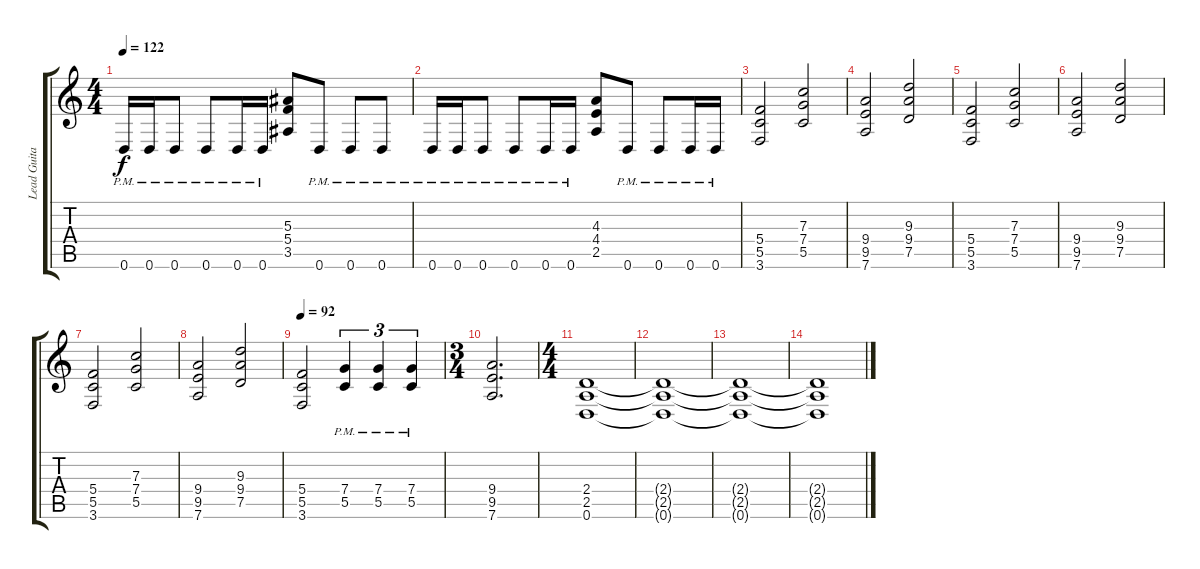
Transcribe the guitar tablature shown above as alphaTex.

\track ("Lead Guitar" "Lead Guita") {instrument electricguitarjazz}
\staff {score tabs}
\tuning (D4 A3 F3 C3 G2 D2) {hide}
\ts (4 4)
\tempo 122
\clef g2
\ks c
0.6{pm}.16{dy f} 0.6{pm}.16 0.6{pm}.8 0.6{pm}.8 0.6{pm}.16 0.6{pm}.16 (5.3 5.4 3.5).8 0.6{pm}.8 0.6{pm}.8 0.6{pm}.8 |
0.6{pm}.16 0.6{pm}.16 0.6{pm}.8 0.6{pm}.8 0.6{pm}.16 0.6{pm}.16 (4.3 4.4 2.5).8 0.6{pm}.8 0.6{pm}.8 0.6{pm}.16 0.6{pm}.16 |
(5.4 5.5 3.6).2 (7.3 7.4 5.5).2 |
(9.4 9.5 7.6).2 (9.3 9.4 7.5).2 |
(5.4 5.5 3.6).2 (7.3 7.4 5.5).2 |
(9.4 9.5 7.6).2 (9.3 9.4 7.5).2 |
(5.4 5.5 3.6).2 (7.3 7.4 5.5).2 |
(9.4 9.5 7.6).2 (9.3 9.4 7.5).2 |
\tempo 92
(5.4 5.5 3.6).2 (7.4{pm} 5.5{pm}).4{tu (3 2)} (7.4{pm} 5.5{pm}).4{tu (3 2)} (7.4{pm} 5.5{pm}).4{tu (3 2)} |
\ts (3 4)
(9.4 9.5 7.6).2{d} |
\ts (4 4)
(2.4 2.5 0.6).1{volume 0} |
(2.4{t} 2.5{t} 0.6{t}).1 |
(2.4{t} 2.5{t} 0.6{t}).1 |
(2.4{t} 2.5{t} 0.6{t}).1
